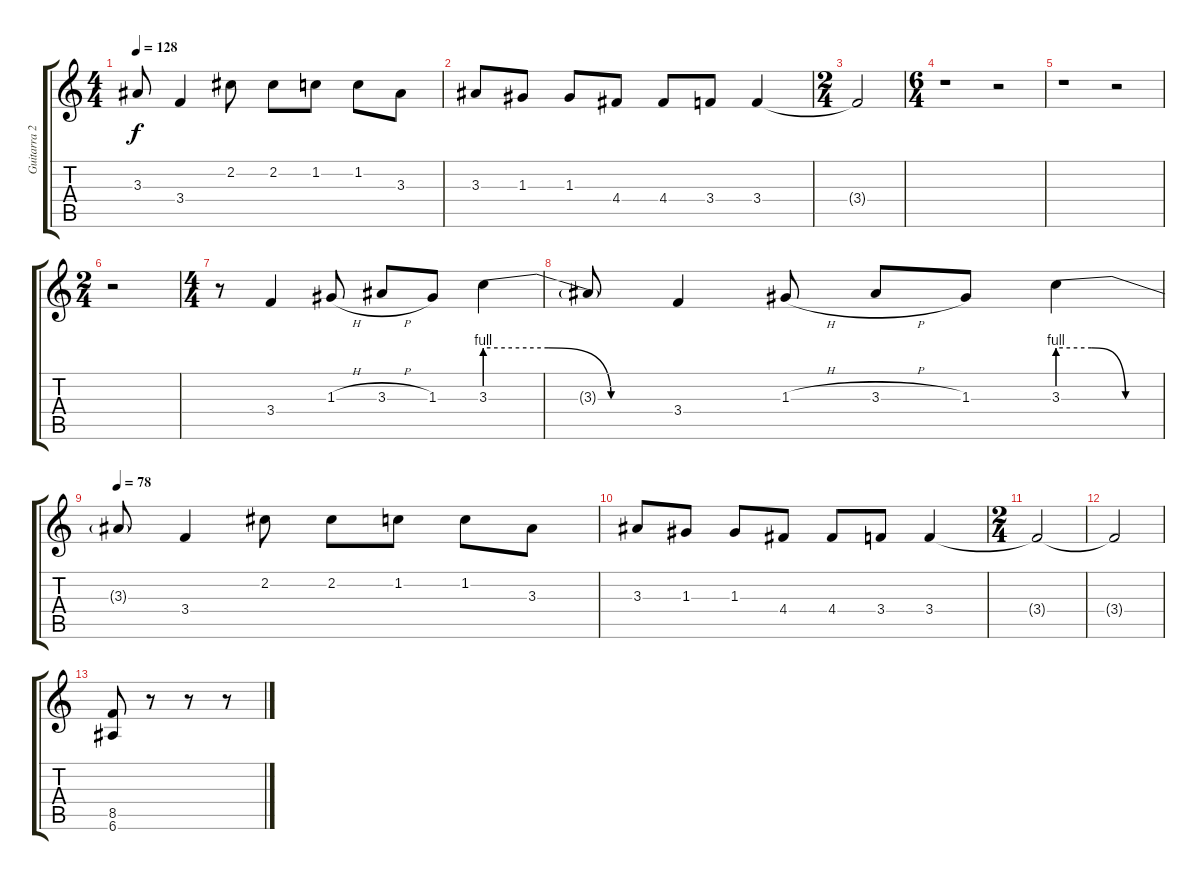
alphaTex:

\track ("Guitarra 2" "Guitarra 2") {instrument distortionguitar}
\staff {score tabs}
\tuning (E4 B3 G3 D3 A2 E2) {hide}
\ts (4 4)
\tempo 128
\clef g2
\ks c
3.3{t}.8{dy f} 3.4.4 2.2.8 2.2.8 1.2.8 1.2.8 3.3.8 |
3.3.8 1.3.8 1.3.8 4.4.8 4.4.8 3.4.8 3.4.4 |
\ts (2 4)
3.4{t}.2 |
\ts (6 4)
r.1 r.2 |
r.1 r.2 |
\ts (2 4)
r.2 |
\ts (4 4)
r.8 3.4.4 1.3{h}.8 3.3{h}.8 1.3.8 3.3{be (custom 0 4 20 4 40 0 60 0)}.4 |
3.3{t}.8 3.4.4 1.3{h}.8 3.3{h}.8 1.3.8 3.3{be (custom 0 4 20 4 40 0 60 0)}.4 |
\tempo 78
3.3{t}.8 3.4.4 2.2.8 2.2.8 1.2.8 1.2.8 3.3.8 |
3.3.8 1.3.8 1.3.8 4.4.8 4.4.8 3.4.8 3.4.4 |
\ts (2 4)
3.4{t}.2 |
3.4{t}.2 |
(8.5 6.6).8 r.8 r.8 r.8
